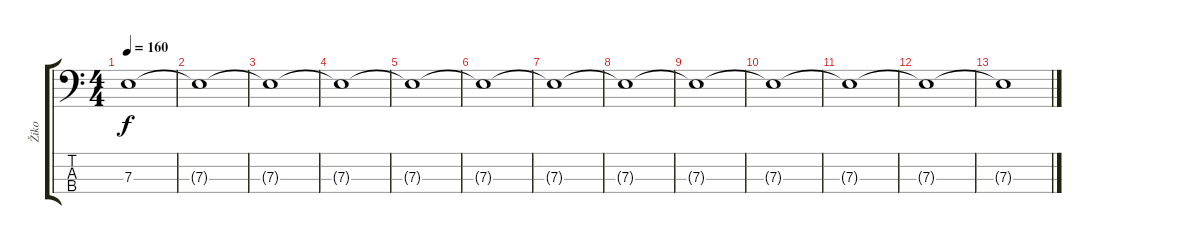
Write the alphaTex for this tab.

\track ("Žiko" "Žiko") {instrument electricbassfinger}
\staff {score tabs}
\tuning (G2 D2 A1 E1) {hide}
\ts (4 4)
\tempo 160
\clef f4
\ks c
7.3{t}.1{dy f} |
7.3{t}.1 |
7.3{t}.1 |
7.3{t}.1 |
7.3{t}.1 |
7.3{t}.1 |
7.3{t}.1 |
7.3{t}.1 |
7.3{t}.1 |
7.3{t}.1 |
7.3{t}.1 |
7.3{t}.1 |
7.3{t}.1
